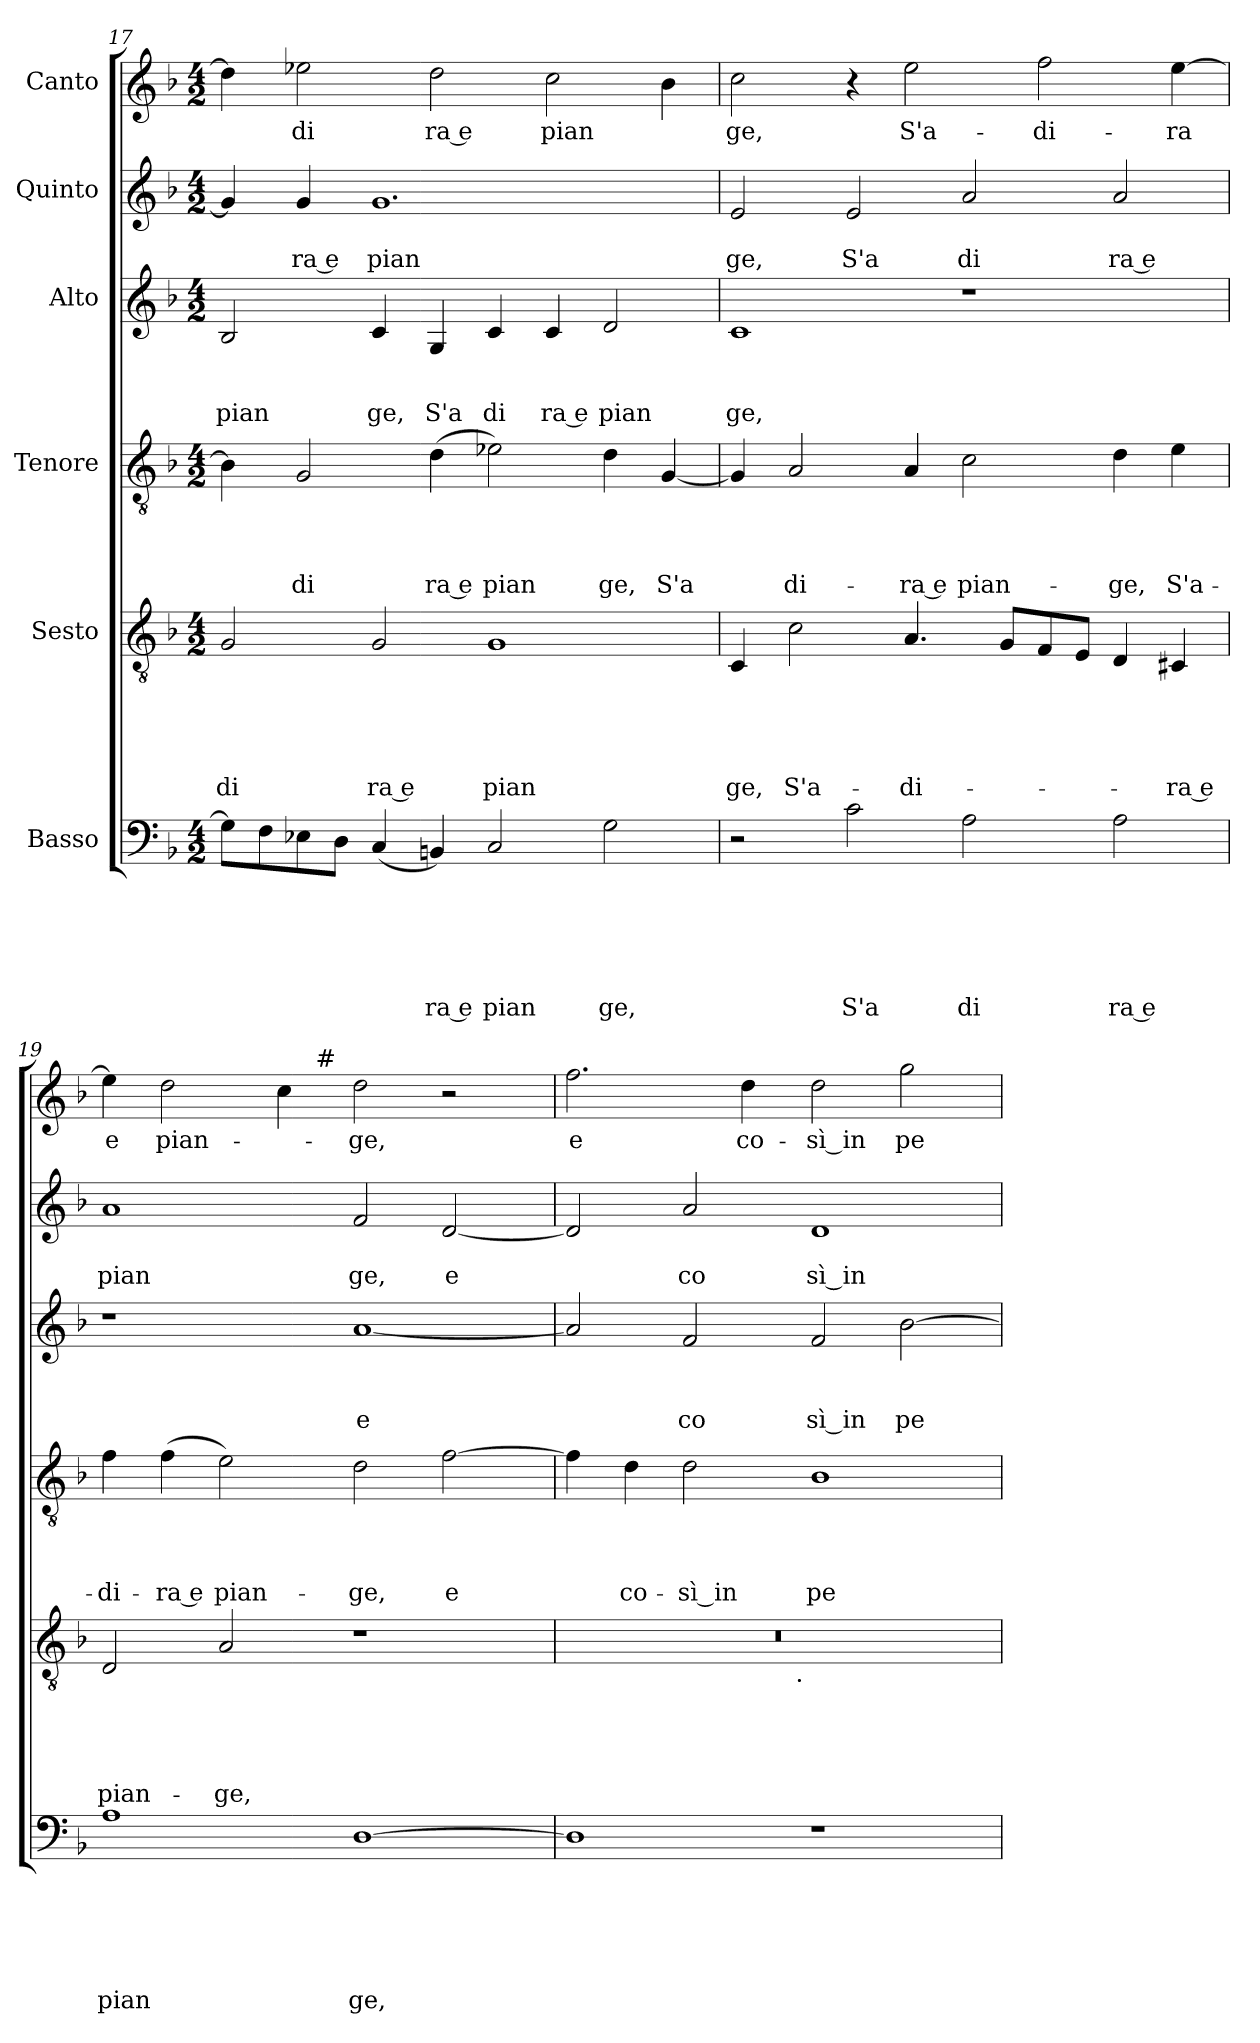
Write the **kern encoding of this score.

**kern	**text	**text	**text	**text	**text	**text	**kern	**text	**text	**text	**text	**text	**kern	**text	**text	**text	**text	**kern	**text	**text	**text	**kern	**text	**text	**kern	**text
*part6	*part6	*part6	*part6	*part6	*part6	*part6	*part5	*part5	*part5	*part5	*part5	*part5	*part4	*part4	*part4	*part4	*part4	*part3	*part3	*part3	*part3	*part2	*part2	*part2	*part1	*part1
*staff6	*staff6	*staff6	*staff6	*staff6	*staff6	*staff6	*staff5	*staff5	*staff5	*staff5	*staff5	*staff5	*staff4	*staff4	*staff4	*staff4	*staff4	*staff3	*staff3	*staff3	*staff3	*staff2	*staff2	*staff2	*staff1	*staff1
*I"Basso	*	*	*	*	*	*	*I"Sesto	*	*	*	*	*	*I"Tenore	*	*	*	*	*I"Alto	*	*	*	*I"Quinto	*	*	*I"Canto	*
*clefF4	*	*	*	*	*	*	*clefGv2	*	*	*	*	*	*clefGv2	*	*	*	*	*clefG2	*	*	*	*clefG2	*	*	*clefG2	*
*k[b-]	*	*	*	*	*	*	*k[b-]	*	*	*	*	*	*k[b-]	*	*	*	*	*k[b-]	*	*	*	*k[b-]	*	*	*k[b-]	*
*F:	*	*	*	*	*	*	*F:	*	*	*	*	*	*F:	*	*	*	*	*F:	*	*	*	*F:	*	*	*F:	*
*M4/2	*	*	*	*	*	*	*M4/2	*	*	*	*	*	*M4/2	*	*	*	*	*M4/2	*	*	*	*M4/2	*	*	*M4/2	*
=17	=17	=17	=17	=17	=17	=17	=17	=17	=17	=17	=17	=17	=17	=17	=17	=17	=17	=17	=17	=17	=17	=17	=17	=17	=17	=17
!	!	!	!	!	!	!	!	!	!	!	!	!LO:LY:b	!	!	!	!	!	!	!	!	!LO:LY:b	!	!	!	!	!
8G\L]	.	.	.	.	.	.	2G/	.	.	.	.	di	4B-\]	.	.	.	.	2B-/	.	.	pian	4g/]	.	.	4dd\]	.
8F\	.	.	.	.	.	.	.	.	.	.	.	.	.	.	.	.	.	.	.	.	.	.	.	.	.	.
!	!	!	!	!	!	!	!	!	!	!	!	!	!	!	!	!	!LO:LY:b	!	!	!	!	!	!	!LO:LY:b:rj	!	!LO:LY:b
8E-X\	.	.	.	.	.	.	.	.	.	.	.	.	2G/	.	.	.	di	.	.	.	.	4g/	.	ra e	2ee-X\	di
8D\J	.	.	.	.	.	.	.	.	.	.	.	.	.	.	.	.	.	.	.	.	.	.	.	.	.	.
!	!	!	!	!	!	!	!	!	!	!	!	!LO:LY:b:rj	!	!	!	!	!	!	!	!	!LO:LY:b	!	!	!LO:LY:b	!	!
(4C/	.	.	.	.	.	.	2G/	.	.	.	.	ra e	.	.	.	.	.	4c/	.	.	ge,	1.g	.	pian	.	.
!	!	!	!	!	!	!LO:LY:b:rj	!	!	!	!	!	!	!	!	!	!	!LO:LY:b:rj	!	!	!	!LO:LY:b	!	!	!	!	!LO:LY:b:rj
4BBn/)	.	.	.	.	.	ra e	.	.	.	.	.	.	(<4d\	.	.	.	ra e	4G/	.	.	S'a	.	.	.	2dd\	ra e
!	!	!	!	!	!	!LO:LY:b	!	!	!	!	!	!LO:LY:b	!	!	!	!	!LO:LY:b	!	!	!	!LO:LY:b	!	!	!	!	!
2C/	.	.	.	.	.	pian	1G	.	.	.	.	pian	2e-X\)	.	.	.	pian	4c/	.	.	di	.	.	.	.	.
!	!	!	!	!	!	!	!	!	!	!	!	!	!	!	!	!	!	!	!	!	!LO:LY:b:rj	!	!	!	!	!LO:LY:b
.	.	.	.	.	.	.	.	.	.	.	.	.	.	.	.	.	.	4c/	.	.	ra e	.	.	.	2cc\	pian
!	!	!	!	!	!	!LO:LY:b	!	!	!	!	!	!	!	!	!	!	!LO:LY:b	!	!	!	!LO:LY:b	!	!	!	!	!
2G\	.	.	.	.	.	ge,	.	.	.	.	.	.	4d\	.	.	.	ge,	2d/	.	.	pian	.	.	.	.	.
!	!	!	!	!	!	!	!	!	!	!	!	!	!	!	!	!	!LO:LY:b	!	!	!	!	!	!	!	!	!
.	.	.	.	.	.	.	.	.	.	.	.	.	[<4G/	.	.	.	S'a	.	.	.	.	.	.	.	4b-\	.
!!LO:LB:g=z
=18	=18	=18	=18	=18	=18	=18	=18	=18	=18	=18	=18	=18	=18	=18	=18	=18	=18	=18	=18	=18	=18	=18	=18	=18	=18	=18
!	!	!	!	!	!	!	!	!	!	!	!	!LO:LY:b	!	!	!	!	!	!	!	!	!LO:LY:b	!	!	!LO:LY:b	!	!LO:LY:b
2r	.	.	.	.	.	.	4C/	.	.	.	.	ge,	4G/]	.	.	.	.	1c	.	.	ge,	2e/	.	ge,	2cc\	ge,
!	!	!	!	!	!	!	!	!	!	!	!	!LO:LY:b	!	!	!	!	!LO:LY:b	!	!	!	!	!	!	!	!	!
.	.	.	.	.	.	.	2c\	.	.	.	.	S'a-	2A/	.	.	.	di-	.	.	.	.	.	.	.	.	.
!	!	!	!	!	!	!LO:LY:b	!	!	!	!	!	!	!	!	!	!	!	!	!	!	!	!	!	!LO:LY:b	!	!
2c\	.	.	.	.	.	S'a	.	.	.	.	.	.	.	.	.	.	.	.	.	.	.	2e/	.	S'a	4r	.
!	!	!	!	!	!	!	!	!	!	!	!	!LO:LY:b	!	!	!	!	!LO:LY:b:rj	!	!	!	!	!	!	!	!	!LO:LY:b
.	.	.	.	.	.	.	4.A/	.	.	.	.	-di-	4A/	.	.	.	-ra e	.	.	.	.	.	.	.	2ee\	S'a-
!	!	!	!	!	!	!LO:LY:b	!	!	!	!	!	!	!	!	!	!	!LO:LY:b	!	!	!	!	!	!	!LO:LY:b	!	!
2A\	.	.	.	.	.	di	.	.	.	.	.	.	2c\	.	.	.	pian-	1r	.	.	.	2a/	.	di	.	.
.	.	.	.	.	.	.	8G/L	.	.	.	.	.	.	.	.	.	.	.	.	.	.	.	.	.	.	.
!	!	!	!	!	!	!	!	!	!	!	!	!	!	!	!	!	!	!	!	!	!	!	!	!	!	!LO:LY:b
.	.	.	.	.	.	.	8F/	.	.	.	.	.	.	.	.	.	.	.	.	.	.	.	.	.	2ff\	-di-
.	.	.	.	.	.	.	8E/J	.	.	.	.	.	.	.	.	.	.	.	.	.	.	.	.	.	.	.
!	!	!	!	!	!	!LO:LY:b:rj	!	!	!	!	!	!	!	!	!	!	!LO:LY:b	!	!	!	!	!	!	!LO:LY:b:rj	!	!
2A\	.	.	.	.	.	ra e	4D/	.	.	.	.	.	4d\	.	.	.	-ge,	.	.	.	.	2a/	.	ra e	.	.
!	!	!	!	!	!	!	!	!	!	!	!	!LO:LY:b:rj	!	!	!	!	!LO:LY:b	!	!	!	!	!	!	!	!	!LO:LY:b
.	.	.	.	.	.	.	4C#X/	.	.	.	.	-ra e	4e\	.	.	.	S'a-	.	.	.	.	.	.	.	[>4ee\	-ra
=19	=19	=19	=19	=19	=19	=19	=19	=19	=19	=19	=19	=19	=19	=19	=19	=19	=19	=19	=19	=19	=19	=19	=19	=19	=19	=19
!	!	!	!	!	!	!LO:LY:b	!	!	!	!	!	!LO:LY:b	!	!	!	!	!LO:LY:b	!	!	!	!	!	!	!LO:LY:b	!	!LO:LY:b:rj
*	*	*	*	*	*	*	*	*	*	*	*	*	*	*	*	*	*	*	*	*	*	*	*	*	*^	*
1A	.	.	.	.	.	pian	2D/	.	.	.	.	pian-	4f\	.	.	.	-di-	1r	.	.	.	1a	.	pian	4ee\]	2..ryy	e
!	!	!	!	!	!	!	!	!	!	!	!	!	!	!	!	!	!LO:LY:b:rj	!	!	!	!	!	!	!	!	!	!LO:LY:b
.	.	.	.	.	.	.	.	.	.	.	.	.	(<4f\	.	.	.	-ra e	.	.	.	.	.	.	.	2dd\	.	pian-
!	!	!	!	!	!	!	!	!	!	!	!	!LO:LY:b	!	!	!	!	!LO:LY:b	!	!	!	!	!	!	!	!	!	!
.	.	.	.	.	.	.	2A/	.	.	.	.	-ge,	2e\)	.	.	.	pian-	.	.	.	.	.	.	.	.	.	.
.	.	.	.	.	.	.	.	.	.	.	.	.	.	.	.	.	.	.	.	.	.	.	.	.	4cc\	.	.
!	!	!	!	!	!	!	!	!	!	!	!	!	!	!	!	!	!	!	!	!	!	!	!	!	!	!LO:TX:a:t=#	!
.	.	.	.	.	.	.	.	.	.	.	.	.	.	.	.	.	.	.	.	.	.	.	.	.	.	1ryy	.
!	!	!	!	!	!	!LO:LY:b	!	!	!	!	!	!	!	!	!	!	!LO:LY:b	!	!	!	!LO:LY:b:rj	!	!	!LO:LY:b	!	!	!LO:LY:b
[>1D	.	.	.	.	.	ge,	1r	.	.	.	.	.	2d\	.	.	.	-ge,	[<1a	.	.	e	2f/	.	ge,	2dd\	.	-ge,
!	!	!	!	!	!	!	!	!	!	!	!	!	!	!	!	!	!LO:LY:b	!	!	!	!	!	!	!LO:LY:b	!	!	!
.	.	.	.	.	.	.	.	.	.	.	.	.	[>2f\	.	.	.	e	.	.	.	.	[<2d/	.	e	2r	.	.
.	.	.	.	.	.	.	.	.	.	.	.	.	.	.	.	.	.	.	.	.	.	.	.	.	.	8ryy	.
=20	=20	=20	=20	=20	=20	=20	=20	=20	=20	=20	=20	=20	=20	=20	=20	=20	=20	=20	=20	=20	=20	=20	=20	=20	=20	=20	=20
!	!	!	!	!	!	!	!	!	!	!	!	!	!	!	!	!	!	!	!	!	!	!	!	!	!	!	!LO:LY:b
*	*	*	*	*	*	*	*^	*	*	*	*	*	*	*	*	*	*	*	*	*	*	*	*	*	*v	*v	*
1D]	.	.	.	.	.	.	0r	2ryy	.	.	.	.	.	4f\]	.	.	.	.	2a/]	.	.	.	2d/]	.	.	2.ff\	e
!	!	!	!	!	!	!	!	!	!	!	!	!	!	!	!	!	!	!LO:LY:b	!	!	!	!	!	!	!	!	!
.	.	.	.	.	.	.	.	.	.	.	.	.	.	4d\	.	.	.	co-	.	.	.	.	.	.	.	.	.
!	!	!	!	!	!	!	!	!	!	!	!	!	!	!	!	!	!	!LO:LY:b:rj	!	!	!	!LO:LY:b	!	!	!LO:LY:b	!	!
.	.	.	.	.	.	.	.	4...ryy	.	.	.	.	.	2d\	.	.	.	-sì in	2f/	.	.	co	2a/	.	co	.	.
!	!	!	!	!	!	!	!	!	!	!	!	!	!	!	!	!	!	!	!	!	!	!	!	!	!	!	!LO:LY:b
.	.	.	.	.	.	.	.	.	.	.	.	.	.	.	.	.	.	.	.	.	.	.	.	.	.	4dd\	co-
!	!	!	!	!	!	!	!	!LO:TX:b:t=.	!	!	!	!	!	!	!	!	!	!	!	!	!	!	!	!	!	!	!
.	.	.	.	.	.	.	.	1ryy	.	.	.	.	.	.	.	.	.	.	.	.	.	.	.	.	.	.	.
!	!	!	!	!	!	!	!	!	!	!	!	!	!	!	!	!	!	!LO:LY:b	!	!	!	!LO:LY:b:rj	!	!	!LO:LY:b:rj	!	!LO:LY:b:rj
1r	.	.	.	.	.	.	.	.	.	.	.	.	.	1B-	.	.	.	pe-	2f/	.	.	sì in	1d	.	sì in	2dd\	-sì in
!	!	!	!	!	!	!	!	!	!	!	!	!	!	!	!	!	!	!	!	!	!	!LO:LY:b	!	!	!	!	!LO:LY:b
.	.	.	.	.	.	.	.	.	.	.	.	.	.	.	.	.	.	.	[>2b-\	.	.	pe	.	.	.	2gg\	pe-
.	.	.	.	.	.	.	.	32ryy	.	.	.	.	.	.	.	.	.	.	.	.	.	.	.	.	.	.	.
*	*	*	*	*	*	*	*v	*v	*	*	*	*	*	*	*	*	*	*	*	*	*	*	*	*	*	*	*
=	=	=	=	=	=	=	=	=	=	=	=	=	=	=	=	=	=	=	=	=	=	=	=	=	=	=
*-	*-	*-	*-	*-	*-	*-	*-	*-	*-	*-	*-	*-	*-	*-	*-	*-	*-	*-	*-	*-	*-	*-	*-	*-	*-	*-
